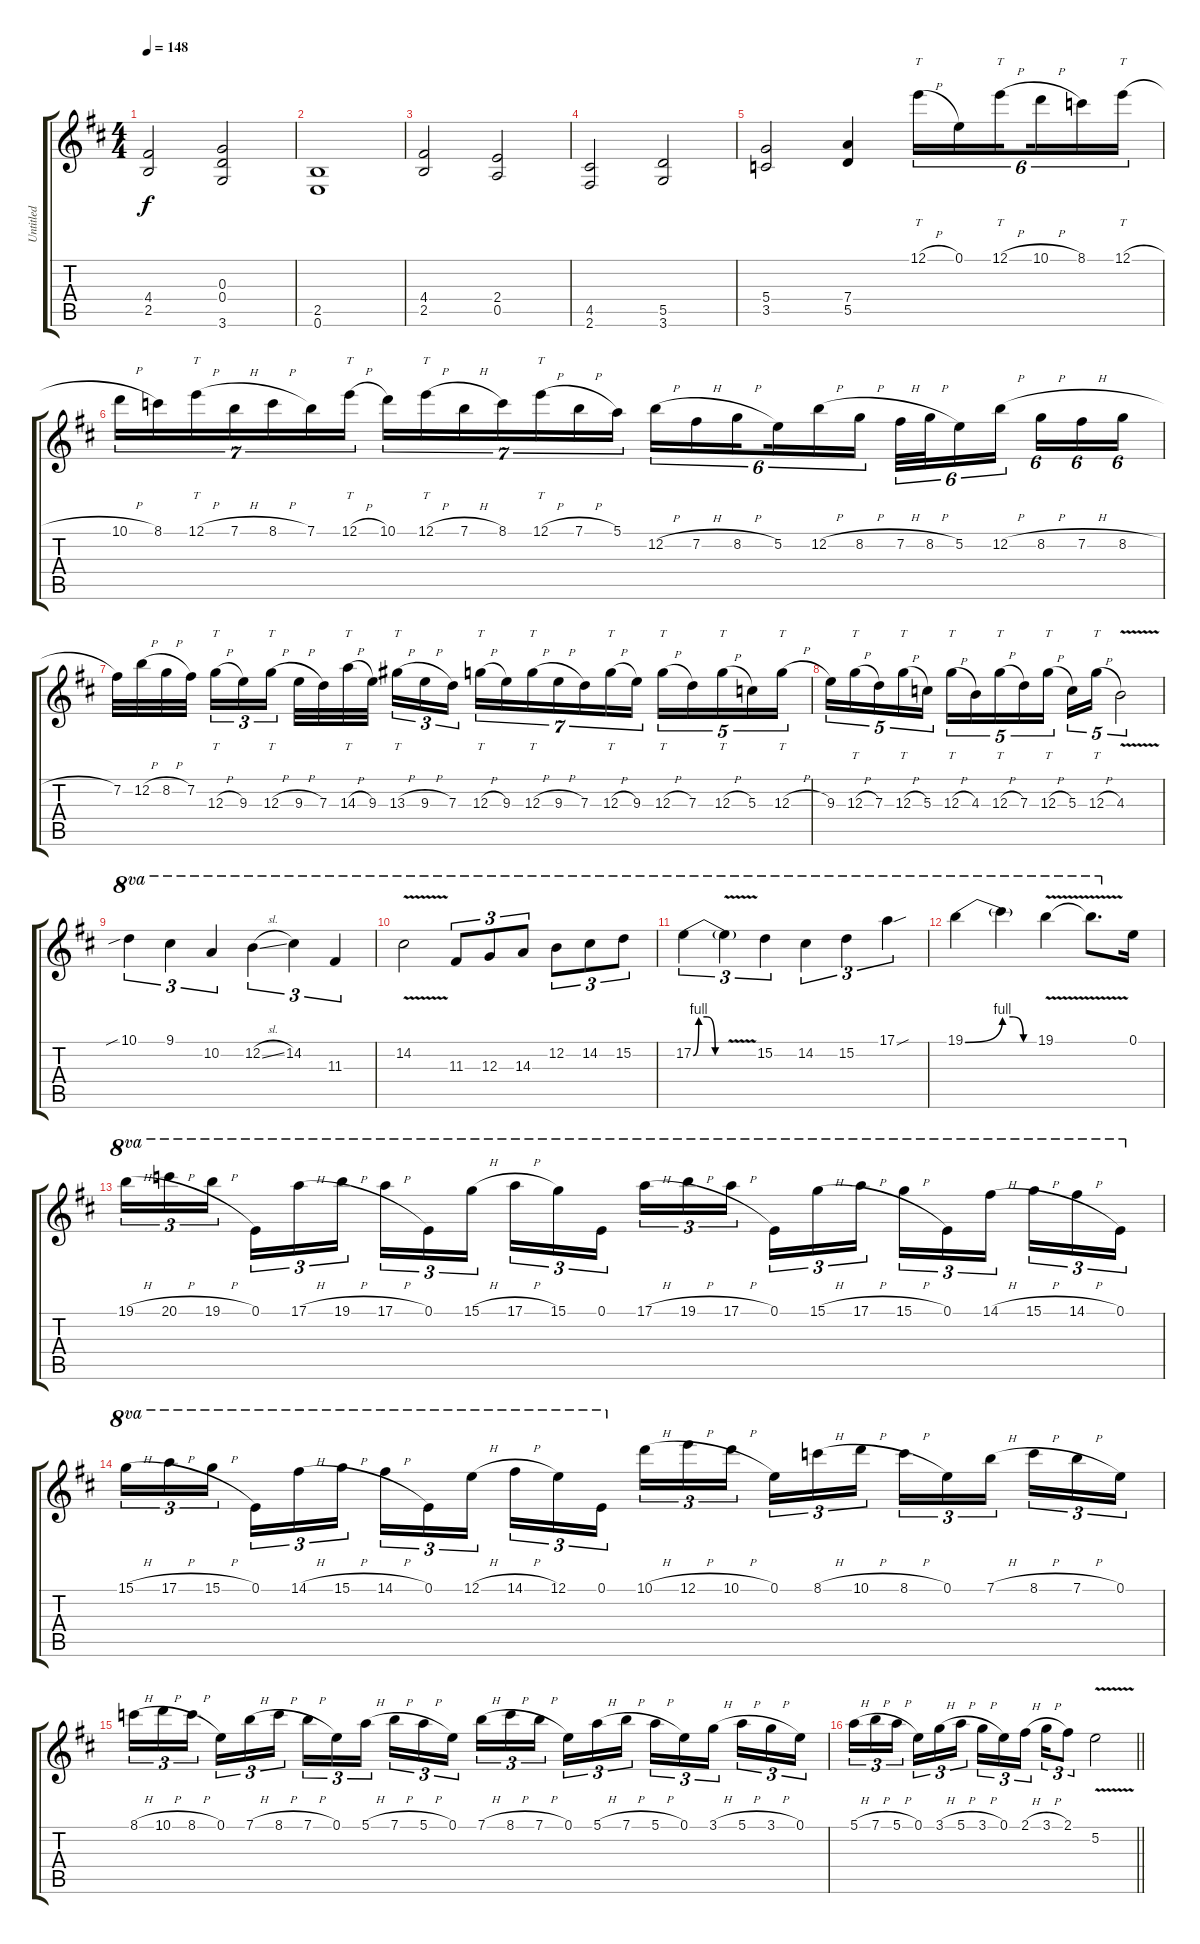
\track ("Untitled" "Untitled") {instrument overdrivenguitar}
\staff {score tabs}
\tuning (E4 B3 G3 D3 A2 E2) {hide}
\ts (4 4)
\tempo 148
\clef g2
\ks d
(4.4 2.5).2{dy f instrument overdrivenguitar} (0.3 0.4 3.6).2 |
(2.5 0.6).1 |
(4.4 2.5).2 (2.4 0.5).2 |
(4.5 2.6).2 (5.5 3.6).2 |
(5.4 3.5).2 (7.4 5.5).4 12.1{h}.16{tt tu (6 4)} 0.1.16{tu (6 4)} 12.1{h}.16{tt tu (6 4) beam splitsecondary} 10.1{h}.16{tu (6 4)} 8.1.16{tu (6 4)} 12.1{h}.16{tt tu (6 4)} |
10.1{h}.16{tu (7 4)} 8.1.16{tu (7 4)} 12.1{h}.16{tt tu (7 4)} 7.1{h}.16{tu (7 4)} 8.1{h}.16{tu (7 4)} 7.1.16{tu (7 4)} 12.1{h}.16{tt tu (7 4)} 10.1.16{tu (7 4)} 12.1{h}.16{tt tu (7 4)} 7.1{h}.16{tu (7 4)} 8.1.16{tu (7 4)} 12.1{h}.16{tt tu (7 4)} 7.1{h}.16{tu (7 4)} 5.1.16{tu (7 4)} 12.2{h}.16{tu (6 4)} 7.2{h}.16{tu (6 4)} 8.2{h}.16{tu (6 4) beam splitsecondary} 5.2.16{tu (6 4)} 12.2{h}.16{tu (6 4)} 8.2{h}.16{tu (6 4)} 7.2{h}.32{tu (6 4)} 8.2{h}.32{tu (6 4)} 5.2.16{tu (6 4)} 12.2{h}.16{tu (6 4) beam splitsecondary} 8.2{h}.16{tu (6 4)} 7.2{h}.16{tu (6 4)} 8.2{h}.16{tu (6 4)} |
7.2.32 12.2{h}.32 8.2{h}.32 7.2.32{beam splitsecondary} 12.3{h}.16{tt tu (3 2)} 9.3.16{tu (3 2)} 12.3{h}.16{tt tu (3 2)} 9.3{h}.32 7.3.32 14.3{h}.32{tt} 9.3.32{beam splitsecondary} 13.3{h}.16{tt tu (3 2)} 9.3{h}.16{tu (3 2)} 7.3.16{tu (3 2)} 12.3{h}.16{tt tu (7 4)} 9.3.16{tu (7 4)} 12.3{h}.16{tt tu (7 4)} 9.3{h}.16{tu (7 4)} 7.3.16{tu (7 4)} 12.3{h}.16{tt tu (7 4)} 9.3.16{tu (7 4)} 12.3{h}.16{tt tu (5 4)} 7.3.16{tu (5 4)} 12.3{h}.16{tt tu (5 4)} 5.3.16{tu (5 4)} 12.3{h}.16{tt tu (5 4)} |
9.3.16{tu (5 4)} 12.3{h}.16{tt tu (5 4)} 7.3.16{tu (5 4)} 12.3{h}.16{tt tu (5 4)} 5.3.16{tu (5 4)} 12.3{h}.16{tt tu (5 4)} 4.3.16{tu (5 4)} 12.3{h}.16{tt tu (5 4)} 7.3.16{tu (5 4)} 12.3{h}.16{tt tu (5 4)} 5.3.16{tu (5 4)} 12.3{h}.16{tt tu (5 4)} 4.3{v}.2{tu (5 4)} |
10.1{sib}.4{tu (3 2) ot 8va} 9.1.4{tu (3 2) ot 8va} 10.2.4{tu (3 2) ot 8va} 12.2{sl}.4{tu (3 2) ot 8va} 14.2.4{tu (3 2) ot 8va} 11.3.4{tu (3 2) ot 8va} |
14.2{v}.2{ot 8va} 11.3.8{tu (3 2) ot 8va} 12.3.8{tu (3 2) ot 8va} 14.3.8{tu (3 2) ot 8va} 12.2.8{tu (3 2) ot 8va} 14.2.8{tu (3 2) ot 8va} 15.2.8{tu (3 2) ot 8va} |
17.2{be (custom 0 0 10 4 25 4 40 0 60 0)}.4{tu (3 2) ot 8va} 17.2{v t}.4{tu (3 2) ot 8va} 15.2.4{tu (3 2) ot 8va} 14.2.4{tu (3 2) ot 8va} 15.2.4{tu (3 2) ot 8va} 17.1{sou}.4{tu (3 2) ot 8va} |
19.1{be (bend 0 0 60 4)}.4{ot 8va} 19.1{be (custom 0 4 20 4 40 0 60 0) t}.4{ot 8va} 19.1{v}.4{ot 8va} 19.1{v t}.8{d ot 8va} 0.1.16 |
19.1{h}.16{tu (3 2) ot 8va} 20.1{h}.16{tu (3 2) ot 8va} 19.1{h}.16{tu (3 2) ot 8va beam splitsecondary} 0.1.16{tu (3 2) ot 8va} 17.1{h}.16{tu (3 2) ot 8va} 19.1{h}.16{tu (3 2) ot 8va} 17.1{h}.16{tu (3 2) ot 8va} 0.1.16{tu (3 2) ot 8va} 15.1{h}.16{tu (3 2) ot 8va beam splitsecondary} 17.1{h}.16{tu (3 2) ot 8va} 15.1.16{tu (3 2) ot 8va} 0.1.16{tu (3 2) ot 8va} 17.1{h}.16{tu (3 2) ot 8va} 19.1{h}.16{tu (3 2) ot 8va} 17.1{h}.16{tu (3 2) ot 8va beam splitsecondary} 0.1.16{tu (3 2) ot 8va} 15.1{h}.16{tu (3 2) ot 8va} 17.1{h}.16{tu (3 2) ot 8va} 15.1{h}.16{tu (3 2) ot 8va} 0.1.16{tu (3 2) ot 8va} 14.1{h}.16{tu (3 2) ot 8va beam splitsecondary} 15.1{h}.16{tu (3 2) ot 8va} 14.1{h}.16{tu (3 2) ot 8va} 0.1.16{tu (3 2) ot 8va} |
15.1{h}.16{tu (3 2) ot 8va} 17.1{h}.16{tu (3 2) ot 8va} 15.1{h}.16{tu (3 2) ot 8va beam splitsecondary} 0.1.16{tu (3 2) ot 8va} 14.1{h}.16{tu (3 2) ot 8va} 15.1{h}.16{tu (3 2) ot 8va} 14.1{h}.16{tu (3 2) ot 8va} 0.1.16{tu (3 2) ot 8va} 12.1{h}.16{tu (3 2) ot 8va beam splitsecondary} 14.1{h}.16{tu (3 2) ot 8va} 12.1.16{tu (3 2) ot 8va} 0.1.16{tu (3 2) ot 8va} 10.1{h}.16{tu (3 2)} 12.1{h}.16{tu (3 2)} 10.1{h}.16{tu (3 2) beam splitsecondary} 0.1.16{tu (3 2)} 8.1{h}.16{tu (3 2)} 10.1{h}.16{tu (3 2)} 8.1{h}.16{tu (3 2)} 0.1.16{tu (3 2)} 7.1{h}.16{tu (3 2) beam splitsecondary} 8.1{h}.16{tu (3 2)} 7.1{h}.16{tu (3 2)} 0.1.16{tu (3 2)} |
8.1{h}.16{tu (3 2)} 10.1{h}.16{tu (3 2)} 8.1{h}.16{tu (3 2) beam splitsecondary} 0.1.16{tu (3 2)} 7.1{h}.16{tu (3 2)} 8.1{h}.16{tu (3 2)} 7.1{h}.16{tu (3 2)} 0.1.16{tu (3 2)} 5.1{h}.16{tu (3 2) beam splitsecondary} 7.1{h}.16{tu (3 2)} 5.1{h}.16{tu (3 2)} 0.1.16{tu (3 2)} 7.1{h}.16{tu (3 2)} 8.1{h}.16{tu (3 2)} 7.1{h}.16{tu (3 2) beam splitsecondary} 0.1.16{tu (3 2)} 5.1{h}.16{tu (3 2)} 7.1{h}.16{tu (3 2)} 5.1{h}.16{tu (3 2)} 0.1.16{tu (3 2)} 3.1{h}.16{tu (3 2) beam splitsecondary} 5.1{h}.16{tu (3 2)} 3.1{h}.16{tu (3 2)} 0.1.16{tu (3 2)} |
\barLineRight lightlight
5.1{h}.16{tu (3 2)} 7.1{h}.16{tu (3 2)} 5.1{h}.16{tu (3 2) beam splitsecondary} 0.1.16{tu (3 2)} 3.1{h}.16{tu (3 2)} 5.1{h}.16{tu (3 2)} 3.1{h}.16{tu (3 2)} 0.1.16{tu (3 2)} 2.1{h}.16{tu (3 2) beam splitsecondary} 3.1{h}.16{tu (3 2)} 2.1.8{tu (3 2)} 5.2{v}.2
